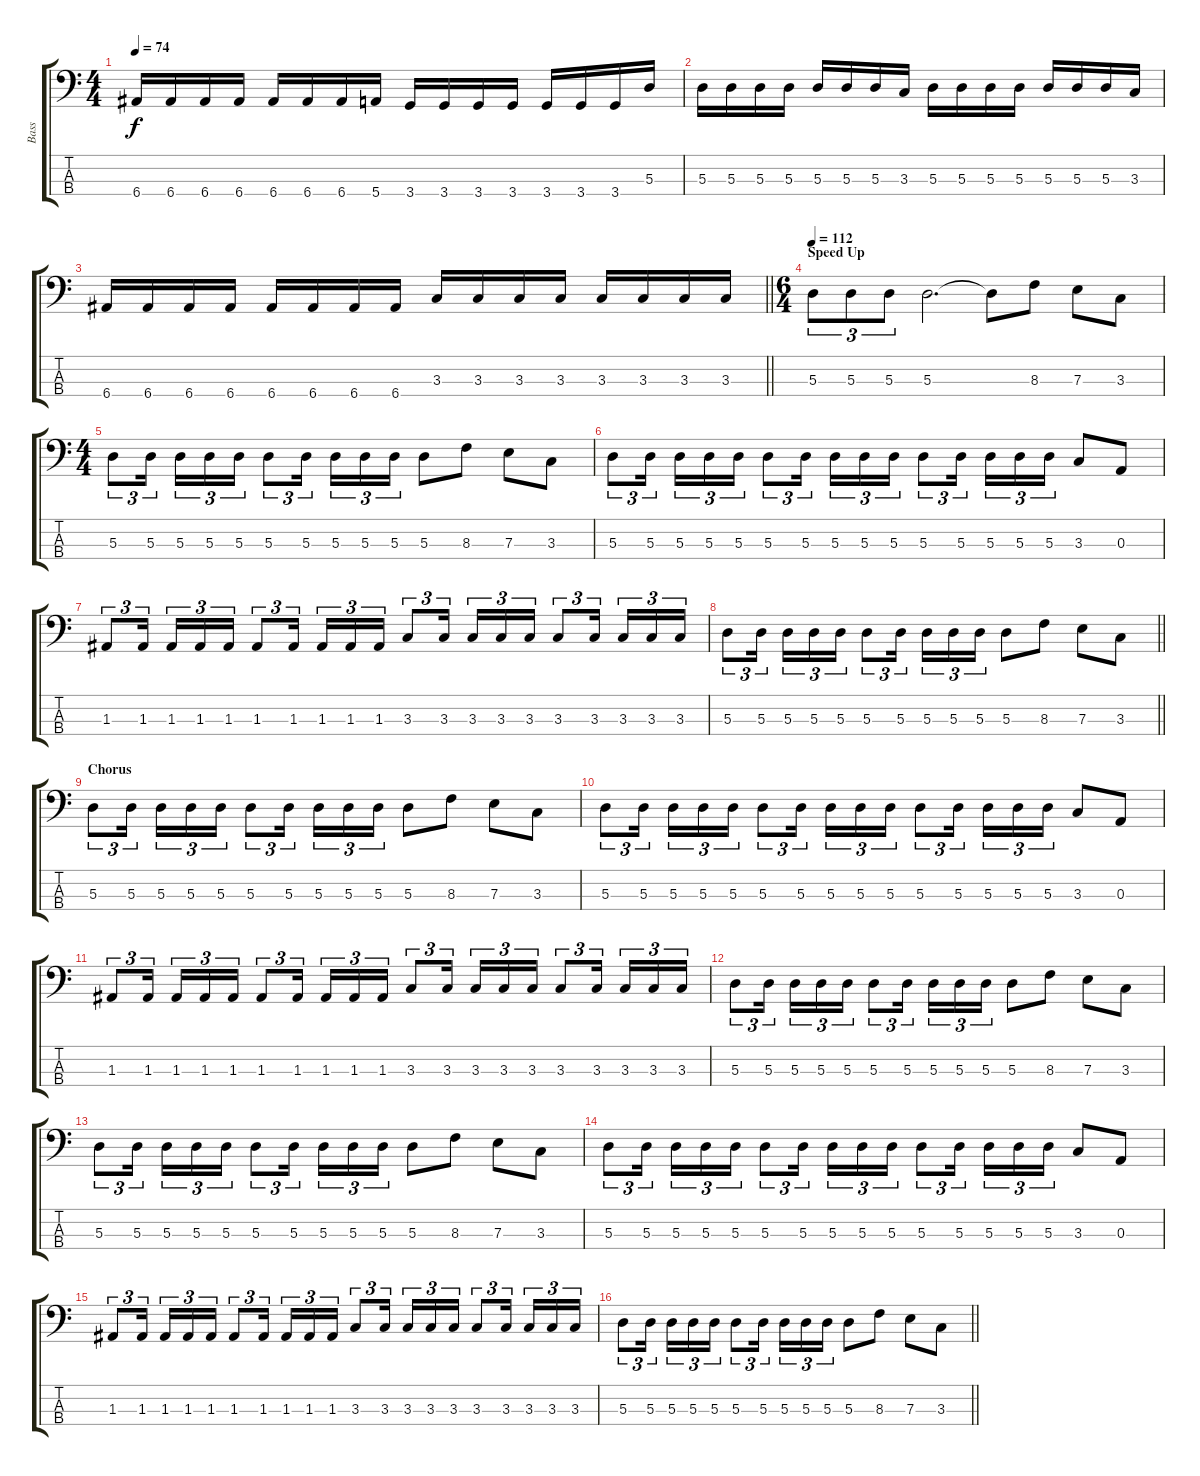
\track ("Bass" "Bass") {instrument electricbassfinger}
\staff {score tabs}
\tuning (G2 D2 A1 E1) {hide}
\ts (4 4)
\tempo 74
\clef f4
\ks c
6.4.16{dy f} 6.4.16 6.4.16 6.4.16 6.4.16 6.4.16 6.4.16 5.4.16 3.4.16 3.4.16 3.4.16 3.4.16 3.4.16 3.4.16 3.4.16 5.3.16 |
5.3.16 5.3.16 5.3.16 5.3.16 5.3.16 5.3.16 5.3.16 3.3.16 5.3.16 5.3.16 5.3.16 5.3.16 5.3.16 5.3.16 5.3.16 3.3.16 |
\barLineRight lightlight
6.4.16 6.4.16 6.4.16 6.4.16 6.4.16 6.4.16 6.4.16 6.4.16 3.3.16 3.3.16 3.3.16 3.3.16 3.3.16 3.3.16 3.3.16 3.3.16 |
\ts (6 4)
\section ("" "Speed Up")
\tempo 112
5.3.8{tu (3 2)} 5.3.8{tu (3 2)} 5.3.8{tu (3 2)} 5.3.2{d} 5.3{t}.8 8.3.8 7.3.8 3.3.8 |
\ts (4 4)
5.3.8{tu (3 2)} 5.3.16{tu (3 2) beam splitsecondary} 5.3.16{tu (3 2)} 5.3.16{tu (3 2)} 5.3.16{tu (3 2)} 5.3.8{tu (3 2)} 5.3.16{tu (3 2) beam splitsecondary} 5.3.16{tu (3 2)} 5.3.16{tu (3 2)} 5.3.16{tu (3 2)} 5.3.8 8.3.8 7.3.8 3.3.8 |
5.3.8{tu (3 2)} 5.3.16{tu (3 2) beam splitsecondary} 5.3.16{tu (3 2)} 5.3.16{tu (3 2)} 5.3.16{tu (3 2)} 5.3.8{tu (3 2)} 5.3.16{tu (3 2) beam splitsecondary} 5.3.16{tu (3 2)} 5.3.16{tu (3 2)} 5.3.16{tu (3 2)} 5.3.8{tu (3 2)} 5.3.16{tu (3 2) beam splitsecondary} 5.3.16{tu (3 2)} 5.3.16{tu (3 2)} 5.3.16{tu (3 2)} 3.3.8 0.3.8 |
1.3.8{tu (3 2)} 1.3.16{tu (3 2) beam splitsecondary} 1.3.16{tu (3 2)} 1.3.16{tu (3 2)} 1.3.16{tu (3 2)} 1.3.8{tu (3 2)} 1.3.16{tu (3 2) beam splitsecondary} 1.3.16{tu (3 2)} 1.3.16{tu (3 2)} 1.3.16{tu (3 2)} 3.3.8{tu (3 2)} 3.3.16{tu (3 2) beam splitsecondary} 3.3.16{tu (3 2)} 3.3.16{tu (3 2)} 3.3.16{tu (3 2)} 3.3.8{tu (3 2)} 3.3.16{tu (3 2) beam splitsecondary} 3.3.16{tu (3 2)} 3.3.16{tu (3 2)} 3.3.16{tu (3 2)} |
\barLineRight lightlight
5.3.8{tu (3 2)} 5.3.16{tu (3 2) beam splitsecondary} 5.3.16{tu (3 2)} 5.3.16{tu (3 2)} 5.3.16{tu (3 2)} 5.3.8{tu (3 2)} 5.3.16{tu (3 2) beam splitsecondary} 5.3.16{tu (3 2)} 5.3.16{tu (3 2)} 5.3.16{tu (3 2)} 5.3.8 8.3.8 7.3.8 3.3.8 |
\section ("" "Chorus")
5.3.8{tu (3 2)} 5.3.16{tu (3 2) beam splitsecondary} 5.3.16{tu (3 2)} 5.3.16{tu (3 2)} 5.3.16{tu (3 2)} 5.3.8{tu (3 2)} 5.3.16{tu (3 2) beam splitsecondary} 5.3.16{tu (3 2)} 5.3.16{tu (3 2)} 5.3.16{tu (3 2)} 5.3.8 8.3.8 7.3.8 3.3.8 |
5.3.8{tu (3 2)} 5.3.16{tu (3 2) beam splitsecondary} 5.3.16{tu (3 2)} 5.3.16{tu (3 2)} 5.3.16{tu (3 2)} 5.3.8{tu (3 2)} 5.3.16{tu (3 2) beam splitsecondary} 5.3.16{tu (3 2)} 5.3.16{tu (3 2)} 5.3.16{tu (3 2)} 5.3.8{tu (3 2)} 5.3.16{tu (3 2) beam splitsecondary} 5.3.16{tu (3 2)} 5.3.16{tu (3 2)} 5.3.16{tu (3 2)} 3.3.8 0.3.8 |
1.3.8{tu (3 2)} 1.3.16{tu (3 2) beam splitsecondary} 1.3.16{tu (3 2)} 1.3.16{tu (3 2)} 1.3.16{tu (3 2)} 1.3.8{tu (3 2)} 1.3.16{tu (3 2) beam splitsecondary} 1.3.16{tu (3 2)} 1.3.16{tu (3 2)} 1.3.16{tu (3 2)} 3.3.8{tu (3 2)} 3.3.16{tu (3 2) beam splitsecondary} 3.3.16{tu (3 2)} 3.3.16{tu (3 2)} 3.3.16{tu (3 2)} 3.3.8{tu (3 2)} 3.3.16{tu (3 2) beam splitsecondary} 3.3.16{tu (3 2)} 3.3.16{tu (3 2)} 3.3.16{tu (3 2)} |
5.3.8{tu (3 2)} 5.3.16{tu (3 2) beam splitsecondary} 5.3.16{tu (3 2)} 5.3.16{tu (3 2)} 5.3.16{tu (3 2)} 5.3.8{tu (3 2)} 5.3.16{tu (3 2) beam splitsecondary} 5.3.16{tu (3 2)} 5.3.16{tu (3 2)} 5.3.16{tu (3 2)} 5.3.8 8.3.8 7.3.8 3.3.8 |
5.3.8{tu (3 2)} 5.3.16{tu (3 2) beam splitsecondary} 5.3.16{tu (3 2)} 5.3.16{tu (3 2)} 5.3.16{tu (3 2)} 5.3.8{tu (3 2)} 5.3.16{tu (3 2) beam splitsecondary} 5.3.16{tu (3 2)} 5.3.16{tu (3 2)} 5.3.16{tu (3 2)} 5.3.8 8.3.8 7.3.8 3.3.8 |
5.3.8{tu (3 2)} 5.3.16{tu (3 2) beam splitsecondary} 5.3.16{tu (3 2)} 5.3.16{tu (3 2)} 5.3.16{tu (3 2)} 5.3.8{tu (3 2)} 5.3.16{tu (3 2) beam splitsecondary} 5.3.16{tu (3 2)} 5.3.16{tu (3 2)} 5.3.16{tu (3 2)} 5.3.8{tu (3 2)} 5.3.16{tu (3 2) beam splitsecondary} 5.3.16{tu (3 2)} 5.3.16{tu (3 2)} 5.3.16{tu (3 2)} 3.3.8 0.3.8 |
1.3.8{tu (3 2)} 1.3.16{tu (3 2) beam splitsecondary} 1.3.16{tu (3 2)} 1.3.16{tu (3 2)} 1.3.16{tu (3 2)} 1.3.8{tu (3 2)} 1.3.16{tu (3 2) beam splitsecondary} 1.3.16{tu (3 2)} 1.3.16{tu (3 2)} 1.3.16{tu (3 2)} 3.3.8{tu (3 2)} 3.3.16{tu (3 2) beam splitsecondary} 3.3.16{tu (3 2)} 3.3.16{tu (3 2)} 3.3.16{tu (3 2)} 3.3.8{tu (3 2)} 3.3.16{tu (3 2) beam splitsecondary} 3.3.16{tu (3 2)} 3.3.16{tu (3 2)} 3.3.16{tu (3 2)} |
\barLineRight lightlight
5.3.8{tu (3 2)} 5.3.16{tu (3 2) beam splitsecondary} 5.3.16{tu (3 2)} 5.3.16{tu (3 2)} 5.3.16{tu (3 2)} 5.3.8{tu (3 2)} 5.3.16{tu (3 2) beam splitsecondary} 5.3.16{tu (3 2)} 5.3.16{tu (3 2)} 5.3.16{tu (3 2)} 5.3.8 8.3.8 7.3.8 3.3.8
